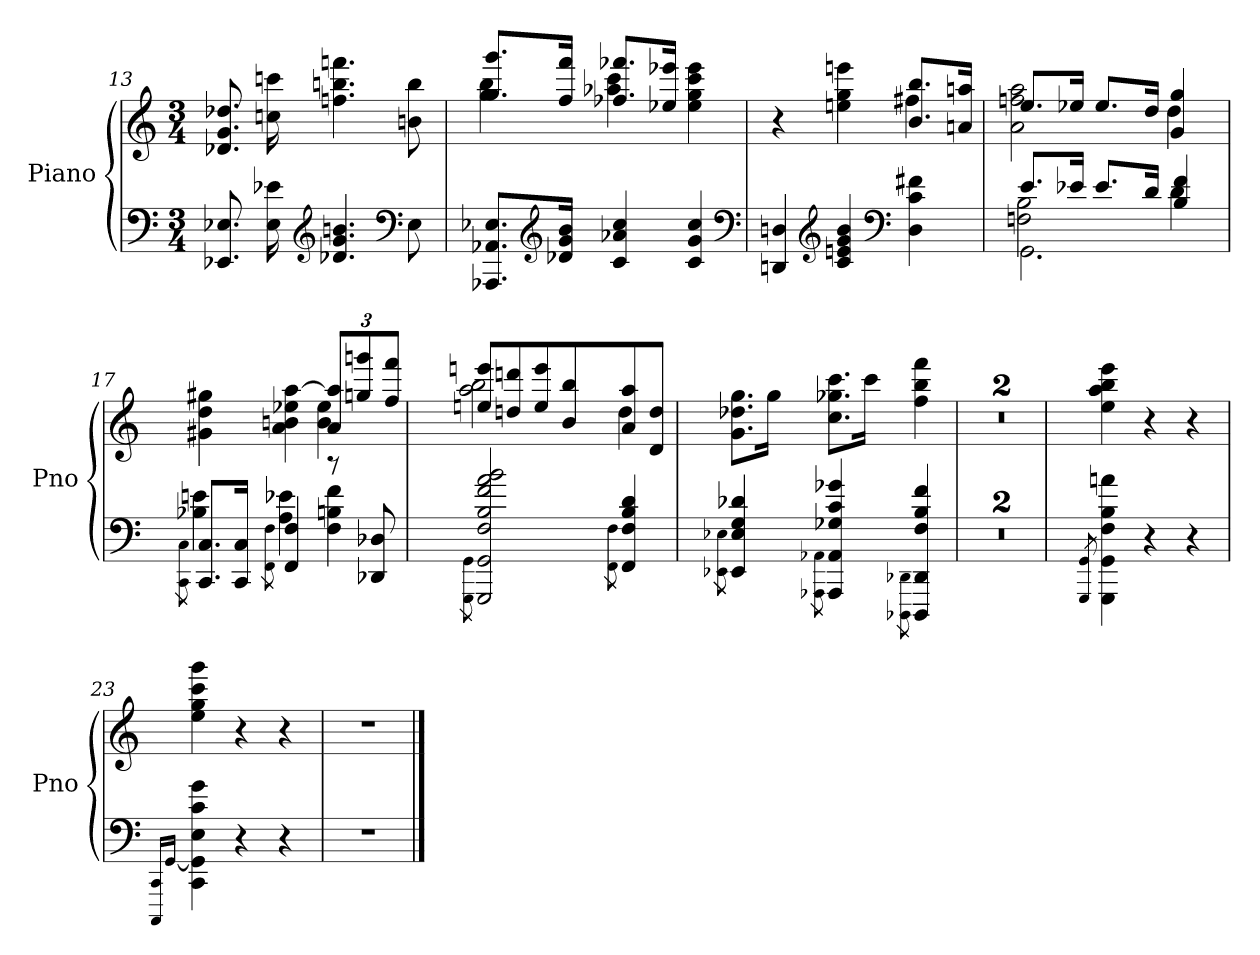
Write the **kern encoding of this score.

**kern	**kern
*part1	*part1
*staff2	*staff1
*I"Piano	*
*I'Pno	*
*clefF4	*clefG2
*k[]	*k[]
*C:	*C:
*M3/4	*M3/4
=13	=13
8.EE-X 8.E-X	8.d-X 8.g 8.dd-X
16E- 16e-X	16ccn 16cccn
*clefG2	*
4.d-X 4.g 4.bn	4.ffn 4.bbn 4.fffn
*clefF4	*
8E-	8bn 8bb
=14	=14
*	*^
8.AAA-X 8.AA-X 8.E-XL	8.gg 8.gggL	4gg 4bb
*clefG2	*	*
16d-X 16g 16bJk	16ff 16fffJk	.
4c 4a-X 4cc	8.ff-X 8.fff-XL	4aa-X 4ccc
.	16ee-X 16eee-XJk	.
4c 4g 4cc	4ee- 4gg 4ccc 4eee-	4ryy
*clefF4	*	*
=15	=15	=15
4DDn 4Dn	4r	2ryy
*clefG2	*	*
4c 4en 4g 4b	4een 4gg 4eeen	.
*clefF4	*	*
4D 4c 4f#X	8.b 8.bbL	4ff#X
.	16an 16aanJk	.
=16	=16	=16
*^	*	*
*	*^	*	*
2.GG\	2Fn 2B	8.eL	8.eeL	2a 2ffn 2aa
.	.	16e-XJk	16ee-XJk	.
.	.	8.e-L	8.ee-L	.
.	.	16dJk	16ddJk	.
.	4d	4B 4f	4g 4gg	4dd
*v	*v	*v	*	*
=17	=17	=17
8qCC\ 8qC\	.	.
*^	*	*
8.CC] 8.C]L	4B-X 4en	4g#X 4dd 4gg#X	2ryy
16CC 16CJk	.	.	.
8qFF\ 8qF\	.	.	.
4FF] 4F]	4A 4e-X	4a 4bn 4ee-X [4aa	.
8r	4F 4Bn 4f	12a 12aa]L	4b 4ee-
.	.	12ggn 12gggn	.
8DD-X 8D-X	.	.	.
.	.	12ff 12fffJ	.
*v	*v	*	*
=18	=18	=18
8qGGG\ 8qGG\	.	.
2GGG]/ 2GG]/ 2F/ 2B/ 2f/ 2a/ 2b/	8een 8eeenL	2aa 2bb
.	8ddn 8dddn	.
.	8ee 8eee	.
.	8b 8bb	.
8qFF\ 8qF\	.	.
4FF]/ 4F]/ 4B/ 4d/	8a 8aa	4dd
.	8d 8ddJ	.
*	*v	*v
=19	=19
8qEE-X\ 8qE-X\	.
4EE-]/ 4E-]/ 4G/ 4d-X/	8.g 8.dd-X 8.ggL
.	16ggJk
8qAAA-X\ 8qAA-X\	.
4AAA-]/ 4AA-]/ 4G-X/ 4c/ 4g-X/	8.cc 8.gg-X 8.cccL
.	16cccJk
8qDDD-X\ 8qDD-X\	.
4DDD-]/ 4DD-]/ 4F/ 4B/ 4f/	4ff 4bb 4fff
=20	=20
2.r	2.r
=21	=21
2.r	2.r
=22	=22
8qGGG 8qGG	.
4GGG] 4GG] 4F 4B 4an	4ee 4aa 4bb 4eee
4r	4r
4r	4r
=23	=23
16qCCC 16qCCLL	.
[16qGGJJ	.
4CC] 4GG] 4E 4c 4g	4ee 4gg 4ccc 4ggg
4r	4r
4r	4r
=24	=24
2.r	2.r
==	==
*-	*-
